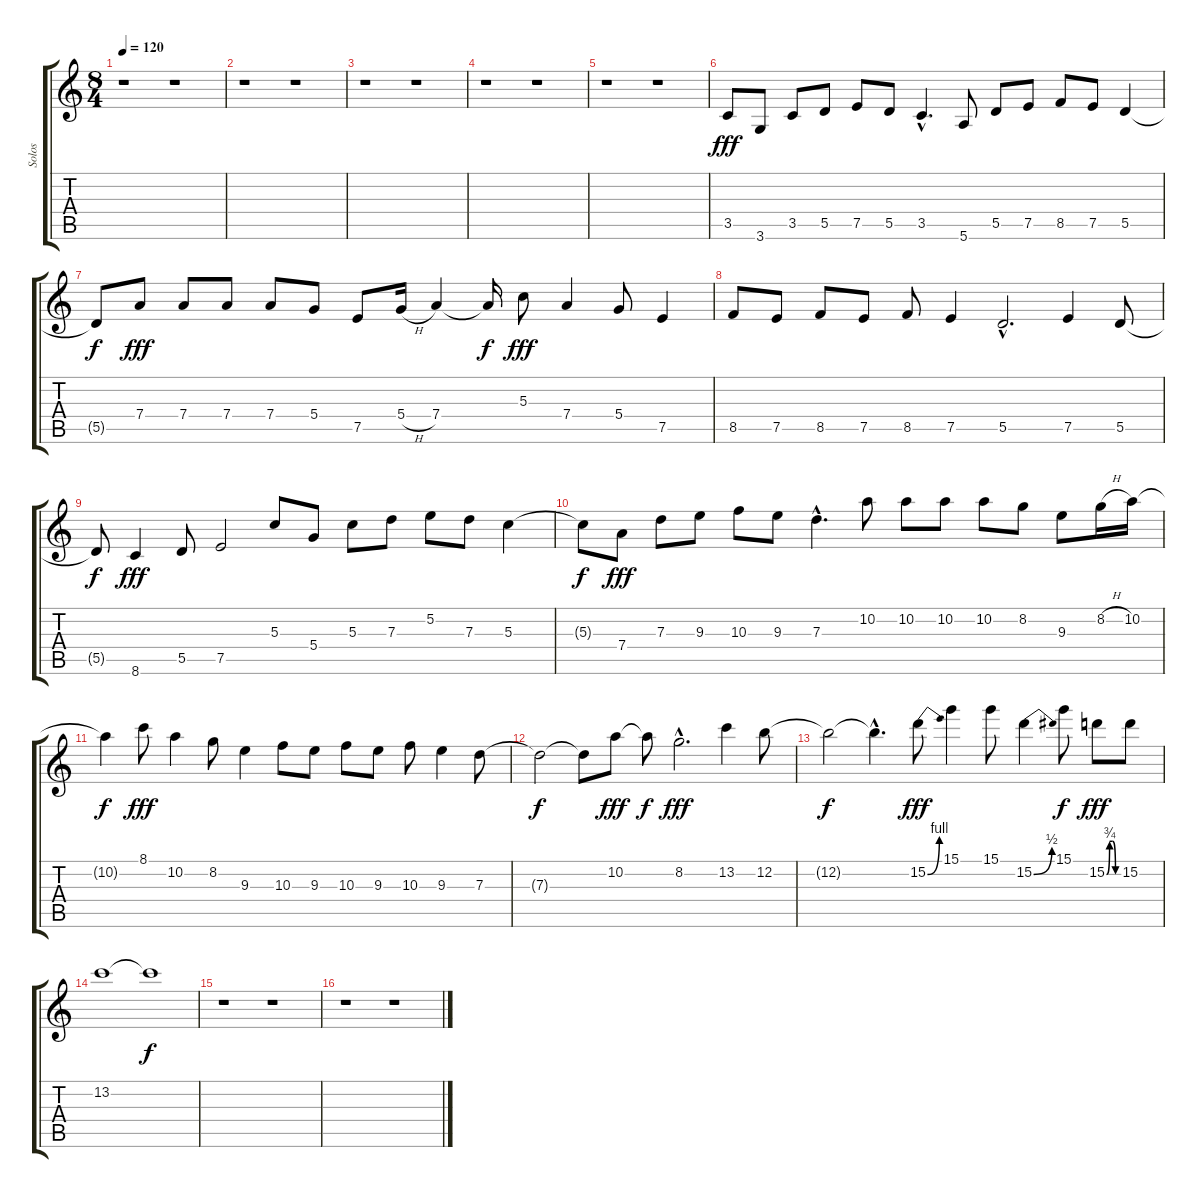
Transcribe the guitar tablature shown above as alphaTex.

\track ("Solos" "Solos") {instrument distortionguitar}
\staff {score tabs}
\tuning (E4 B3 G3 D3 A2 E2) {hide}
\ts (8 4)
\tempo 120
\clef g2
\ks c
r.1{dy f} r.1 |
r.1 r.1 |
r.1 r.1 |
r.1 r.1 |
r.1 r.1 |
3.5.8{dy fff instrument overdrivenguitar} 3.6.8 3.5.8 5.5.8 7.5.8 5.5.8 3.5{hac}.4{d} 5.6.8 5.5.8 7.5.8 8.5.8 7.5.8 5.5.4 |
5.5{t}.8{dy f} 7.4.8{dy fff} 7.4.8 7.4.8 7.4.8 5.4.8 7.5.8 5.4{h}.16 7.4.4 7.4{t}.16{dy f} 5.3.8{dy fff} 7.4.4 5.4.8 7.5.4 |
8.5.8 7.5.8 8.5.8 7.5.8 8.5.8 7.5.4 5.5{hac}.2{d} 7.5.4 5.5.8 |
5.5{t}.8{dy f} 8.6.4{dy fff} 5.5.8 7.5.2 5.3.8{instrument distortionguitar} 5.4.8 5.3.8 7.3.8 5.2.8 7.3.8 5.3.4 |
5.3{t}.8{dy f} 7.4.8{dy fff} 7.3.8 9.3.8 10.3.8 9.3.8 7.3{hac}.4{d} 10.2.8 10.2.8 10.2.8 10.2.8 8.2.8 9.3.8 8.2{h}.16 10.2.16 |
10.2{t}.4{dy f} 8.1.8{dy fff} 10.2.4 8.2.8 9.3.4 10.3.8 9.3.8 10.3.8 9.3.8 10.3.8 9.3.4 7.3.8 |
7.3{t}.2{dy f} 7.3{t}.8 10.2.8{dy fff} 10.2{t}.8{dy f} 8.2{hac}.2{d dy fff} 13.2.4 12.2.8 |
12.2{t}.2{dy f} 12.2{hac t}.4{d} 15.2{be (bend 0 0 60 4)}.8{dy fff} 15.1.4 15.1.8 15.2{be (bend 0 0 60 2)}.4 15.1.8{dy f} 15.2{be (custom 0 0 15 3 30 3 45 0 60 0)}.8{dy fff} 15.2.8 |
13.2.1 13.2{t}.1{dy f} |
r.1 r.1 |
r.1 r.1
